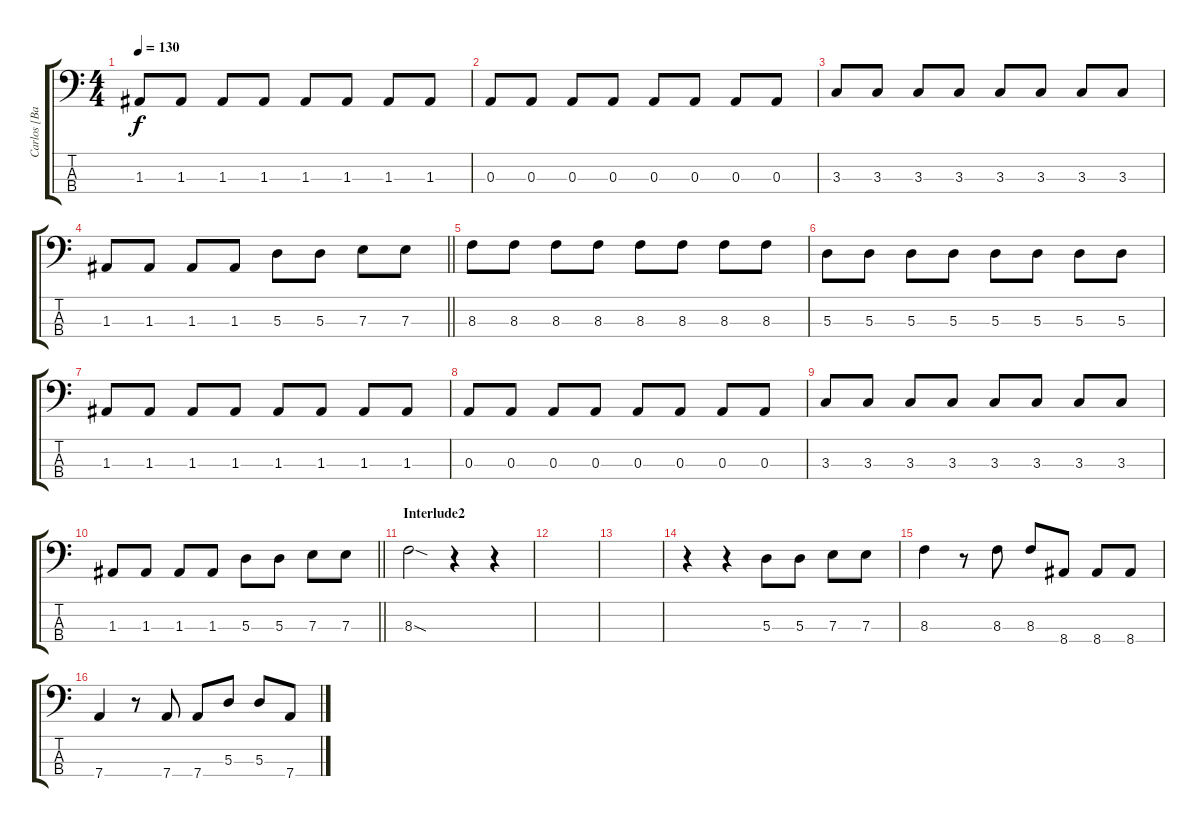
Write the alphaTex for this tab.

\track ("Carlos [Bass]" "Carlos [Ba") {instrument electricbasspick}
\staff {score tabs}
\tuning (G2 D2 A1 D1) {hide}
\ts (4 4)
\tempo 130
\clef f4
\ks c
1.3.8{dy f} 1.3.8 1.3.8 1.3.8 1.3.8 1.3.8 1.3.8 1.3.8 |
0.3.8 0.3.8 0.3.8 0.3.8 0.3.8 0.3.8 0.3.8 0.3.8 |
3.3.8 3.3.8 3.3.8 3.3.8 3.3.8 3.3.8 3.3.8 3.3.8 |
\barLineRight lightlight
1.3.8 1.3.8 1.3.8 1.3.8 5.3.8 5.3.8 7.3.8 7.3.8 |
8.3.8 8.3.8 8.3.8 8.3.8 8.3.8 8.3.8 8.3.8 8.3.8 |
5.3.8 5.3.8 5.3.8 5.3.8 5.3.8 5.3.8 5.3.8 5.3.8 |
1.3.8 1.3.8 1.3.8 1.3.8 1.3.8 1.3.8 1.3.8 1.3.8 |
0.3.8 0.3.8 0.3.8 0.3.8 0.3.8 0.3.8 0.3.8 0.3.8 |
3.3.8 3.3.8 3.3.8 3.3.8 3.3.8 3.3.8 3.3.8 3.3.8 |
\barLineRight lightlight
1.3.8 1.3.8 1.3.8 1.3.8 5.3.8 5.3.8 7.3.8 7.3.8 |
\section ("" "Interlude2")
8.3{sod}.2 r.4 r.4 |
|
|
r.4 r.4 5.3.8 5.3.8 7.3.8 7.3.8 |
8.3.4 r.8 8.3.8 8.3.8 8.4.8 8.4.8 8.4.8 |
7.4.4 r.8 7.4.8 7.4.8 5.3.8 5.3.8 7.4.8
